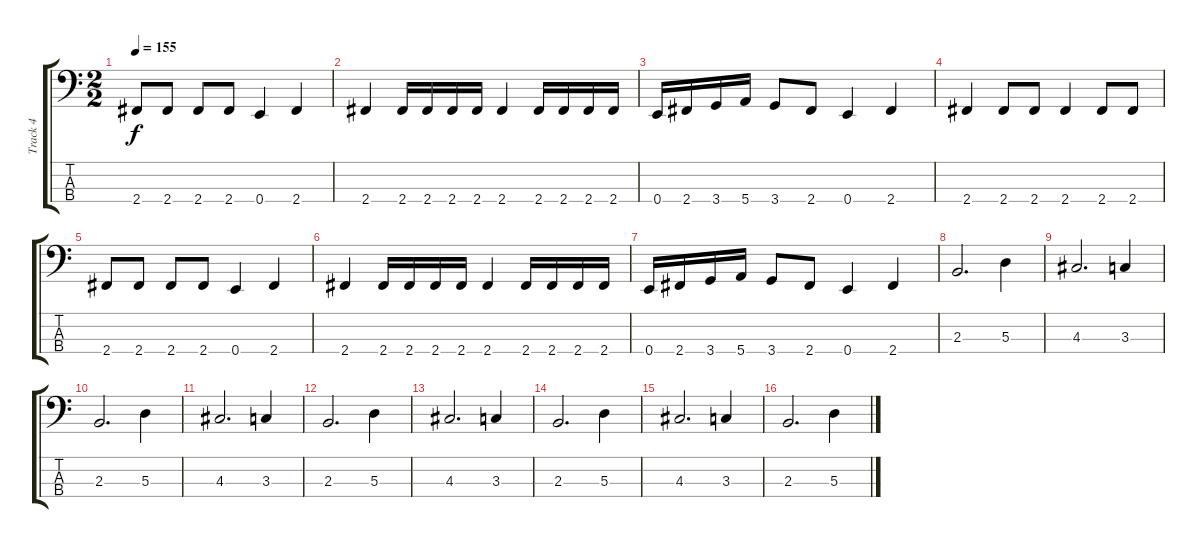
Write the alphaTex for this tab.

\track ("Track 4" "Track 4") {instrument electricbasspick}
\staff {score tabs}
\tuning (G2 D2 A1 E1) {hide}
\ts (2 2)
\tempo 155
\clef f4
\ks c
2.4.8{dy f} 2.4.8 2.4.8 2.4.8 0.4.4 2.4.4 |
2.4.4 2.4.16 2.4.16 2.4.16 2.4.16 2.4.4 2.4.16 2.4.16 2.4.16 2.4.16 |
0.4.16 2.4.16 3.4.16 5.4.16 3.4.8 2.4.8 0.4.4 2.4.4 |
2.4.4 2.4.8 2.4.8 2.4.4 2.4.8 2.4.8 |
2.4.8 2.4.8 2.4.8 2.4.8 0.4.4 2.4.4 |
2.4.4 2.4.16 2.4.16 2.4.16 2.4.16 2.4.4 2.4.16 2.4.16 2.4.16 2.4.16 |
0.4.16 2.4.16 3.4.16 5.4.16 3.4.8 2.4.8 0.4.4 2.4.4 |
2.3.2{d} 5.3.4 |
4.3.2{d} 3.3.4 |
2.3.2{d} 5.3.4 |
4.3.2{d} 3.3.4 |
2.3.2{d} 5.3.4 |
4.3.2{d} 3.3.4 |
2.3.2{d} 5.3.4 |
4.3.2{d} 3.3.4 |
2.3.2{d} 5.3.4
